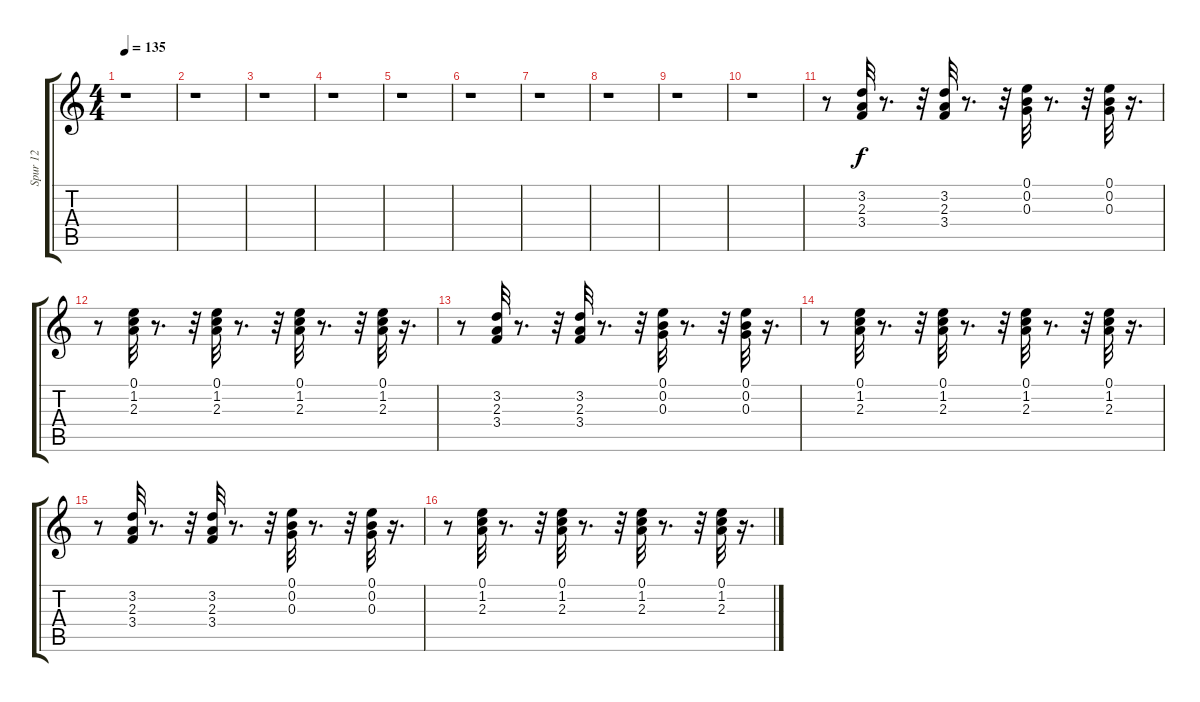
\track ("Spur 12" "Spur 12") {instrument electricguitarmuted}
\staff {score tabs}
\tuning (E4 B3 G3 D3 A2 E2) {hide}
\ts (4 4)
\tempo 135
\clef g2
\ks c
r.1{dy f instrument electricguitarmuted} |
r.1 |
r.1 |
r.1 |
r.1 |
r.1 |
r.1 |
r.1 |
r.1 |
r.1 |
r.8 (3.2 2.3 3.4).32 r.8{d} r.32 (3.2 2.3 3.4).32 r.8{d} r.32 (0.1 0.2 0.3).32 r.8{d} r.32 (0.1 0.2 0.3).32 r.16{d} |
r.8 (0.1 1.2 2.3).32 r.8{d} r.32 (0.1 1.2 2.3).32 r.8{d} r.32 (0.1 1.2 2.3).32 r.8{d} r.32 (0.1 1.2 2.3).32 r.16{d} |
r.8 (3.2 2.3 3.4).32 r.8{d} r.32 (3.2 2.3 3.4).32 r.8{d} r.32 (0.1 0.2 0.3).32 r.8{d} r.32 (0.1 0.2 0.3).32 r.16{d} |
r.8 (0.1 1.2 2.3).32 r.8{d} r.32 (0.1 1.2 2.3).32 r.8{d} r.32 (0.1 1.2 2.3).32 r.8{d} r.32 (0.1 1.2 2.3).32 r.16{d} |
r.8 (3.2 2.3 3.4).32 r.8{d} r.32 (3.2 2.3 3.4).32 r.8{d} r.32 (0.1 0.2 0.3).32 r.8{d} r.32 (0.1 0.2 0.3).32 r.16{d} |
r.8 (0.1 1.2 2.3).32 r.8{d} r.32 (0.1 1.2 2.3).32 r.8{d} r.32 (0.1 1.2 2.3).32 r.8{d} r.32 (0.1 1.2 2.3).32 r.16{d}
